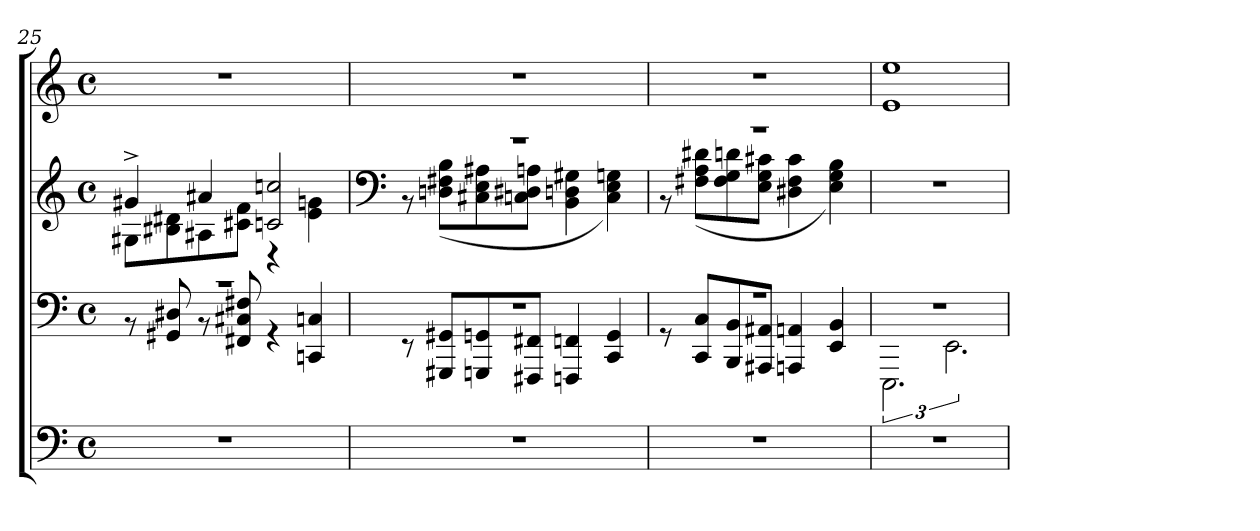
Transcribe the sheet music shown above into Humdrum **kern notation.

**kern	**kern	**kern	**kern
*part3	*part2	*part2	*part1
*staff4	*staff3	*staff2	*staff1
*clefF4	*clefF4	*clefG2	*clefG2
*k[]	*k[]	*k[]	*k[]
*M4/4	*M4/4	*M4/4	*M4/4
*met(c)	*met(c)	*met(c)	*met(c)
=25	=25	=25	=25
*	*^	*^	*
1r	1r	8r	4g#X^>/	8G#X\L	1r
.	.	8GG#X/ 8D#X/	.	8B#X\ 8d#X\	.
.	.	8r	4a#X/	8A#X\	.
.	.	8FF#X/ 8C#X/ 8F#X/	.	8c#X\ 8f\J	.
.	.	4r	2cn/ 2ccn/	4r	.
.	.	4CCn/ 4Cn/	.	4e\ 4gn\	.
=26	=26	=26	=26	=26	=26
*	*	*	*clefF4	*	*
1r	1r	8r	1r	8r	1r
.	.	8GGG#X/ 8GG#X/L	.	(>8Dn\ 8F#X\ 8B\L	.
.	.	8GGGn/ 8GGn/	.	8C#X\ 8E\ 8A#X\	.
.	.	8FFF#X/ 8FF#X/J	.	8Cn\ 8D#X\ 8An\J	.
.	.	4FFFn/ 4FFn/	.	4BB\ 4Dn\ 4G#X\	.
.	.	4CC/ 4GG/	.	4C\ 4E\ 4Gn\)	.
=27	=27	=27	=27	=27	=27
1r	1r	8r	1r	8r	1r
.	.	8CC/ 8C/L	.	(>8F#X\ 8A\ 8d#X\L	.
.	.	8BBB/ 8BB/	.	8F#\ 8G\ 8dn\	.
.	.	8AAA#X/ 8AA#X/J	.	8E\ 8G\ 8c#X\J	.
.	.	4AAAn/ 4AAn/	.	4D#X\ 4F#\ 4c#\	.
.	.	4EE/ 4BB/	.	4E\ 4G\ 4B\)	.
*	*	*	*v	*v	*
=28	=28	=28	=28	=28
1r	1r	3.EEE	1r	1e 1ee
.	.	3.EE	.	.
*	*v	*v	*	*
=	=	=	=
*-	*-	*-	*-
